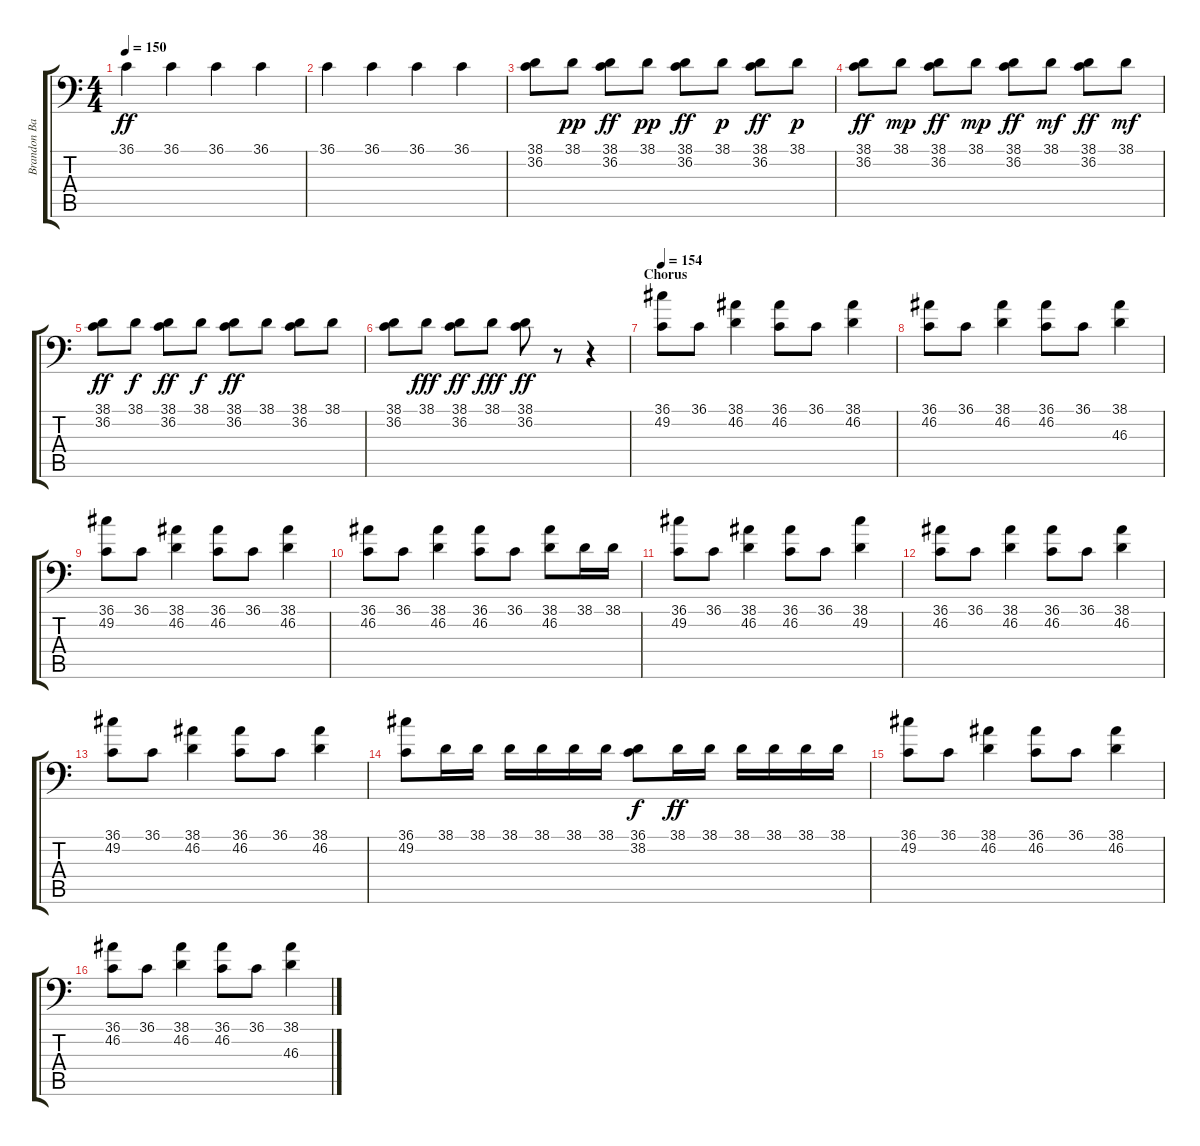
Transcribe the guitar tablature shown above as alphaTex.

\track ("Brandon Barnes - Drums" "Brandon Ba") {instrument acousticgrandpiano}
\staff {score tabs}
\tuning (C-1 C-1 C-1 C-1 C-1 C-1) {hide}
\ts (4 4)
\tempo 150
\clef f4
\ks c
36.1.4{dy ff} 36.1.4 36.1.4 36.1.4 |
36.1.4 36.1.4 36.1.4 36.1.4 |
(38.1 36.2).8 38.1.8{dy pp} (38.1 36.2).8{dy ff} 38.1.8{dy pp} (38.1 36.2).8{dy ff} 38.1.8{dy p} (38.1 36.2).8{dy ff} 38.1.8{dy p} |
(38.1 36.2).8{dy ff} 38.1.8{dy mp} (38.1 36.2).8{dy ff} 38.1.8{dy mp} (38.1 36.2).8{dy ff} 38.1.8{dy mf} (38.1 36.2).8{dy ff} 38.1.8{dy mf} |
(38.1 36.2).8{dy ff} 38.1.8{dy f} (38.1 36.2).8{dy ff} 38.1.8{dy f} (38.1 36.2).8{dy ff} 38.1.8 (38.1 36.2).8 38.1.8 |
(38.1 36.2).8 38.1.8{dy fff} (38.1 36.2).8{dy ff} 38.1.8{dy fff} (38.1 36.2).8{dy ff} r.8 r.4 |
\section ("" "Chorus")
\tempo 154
(36.1 49.2).8 36.1.8 (38.1 46.2).4 (36.1 46.2).8 36.1.8 (38.1 46.2).4 |
(36.1 46.2).8 36.1.8 (38.1 46.2).4 (36.1 46.2).8 36.1.8 (38.1 46.3).4 |
(36.1 49.2).8 36.1.8 (38.1 46.2).4 (36.1 46.2).8 36.1.8 (38.1 46.2).4 |
(36.1 46.2).8 36.1.8 (38.1 46.2).4 (36.1 46.2).8 36.1.8 (38.1 46.2).8 38.1.16 38.1.16 |
(36.1 49.2).8 36.1.8 (38.1 46.2).4 (36.1 46.2).8 36.1.8 (38.1 49.2).4 |
(36.1 46.2).8 36.1.8 (38.1 46.2).4 (36.1 46.2).8 36.1.8 (38.1 46.2).4 |
(36.1 49.2).8 36.1.8 (38.1 46.2).4 (36.1 46.2).8 36.1.8 (38.1 46.2).4 |
(36.1 49.2).8 38.1.16 38.1.16 38.1.16 38.1.16 38.1.16 38.1.16 (36.1 38.2).8{dy f} 38.1.16{dy ff} 38.1.16 38.1.16 38.1.16 38.1.16 38.1.16 |
(36.1 49.2).8 36.1.8 (38.1 46.2).4 (36.1 46.2).8 36.1.8 (38.1 46.2).4 |
(36.1 46.2).8 36.1.8 (38.1 46.2).4 (36.1 46.2).8 36.1.8 (38.1 46.3).4
